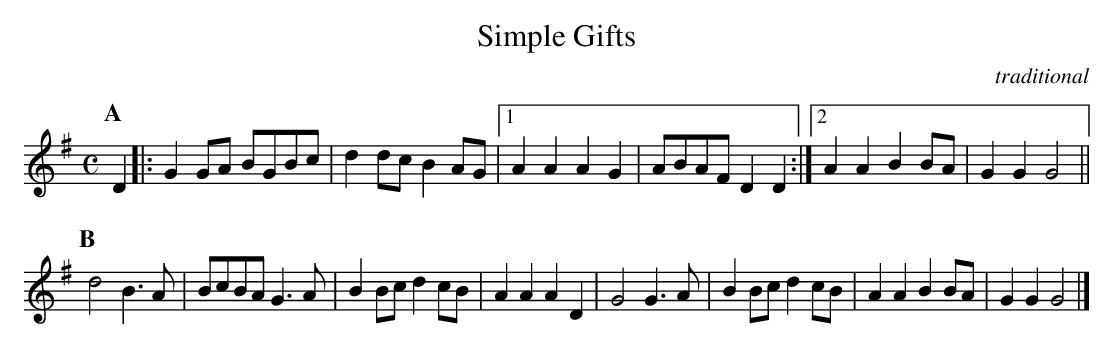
X:1
T:Simple Gifts
C:traditional
M:C
L:1/8
K:G major
P:A
D2 |: G2 GA BGBc | d2 dc B2 AG |[1 A2 A2 A2 G2 | ABAF D2 D2 :|[2 A2 A2 B2 BA | G2 G2 G4 ||
P:B
d4 B3 A | BcBA G3A | B2 Bc d2 cB | A2 A2 A2 D2 | G4 G3 A | B2 Bc d2 cB | A2 A2 B2 BA | G2 G2 G4 |]
